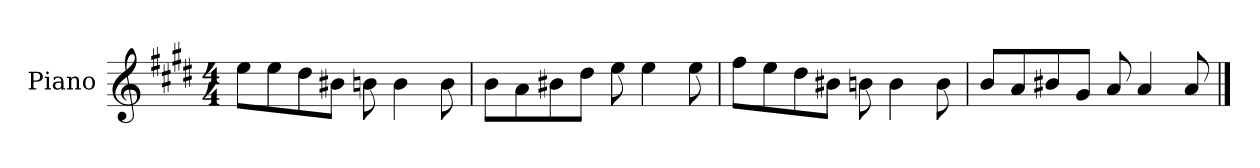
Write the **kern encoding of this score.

**kern
*part1
*staff1
*I"Piano
*I'P-no
*clefG2
*k[f#c#g#d#]
*M4/4
*MM90
=1
8ee\L
8ee\
8dd#\
8b#X\J
8bn\
4b\
8b\
=2
8b\L
8a\
8b#X\
8dd#\J
8ee\
4ee\
8ee\
=3
8ff#\L
8ee\
8dd#\
8b#X\J
8bn\
4b\
8b\
=4
8b/L
8a/
8b#X/
8g#/J
8a/
4a/
8a/
==
*-
